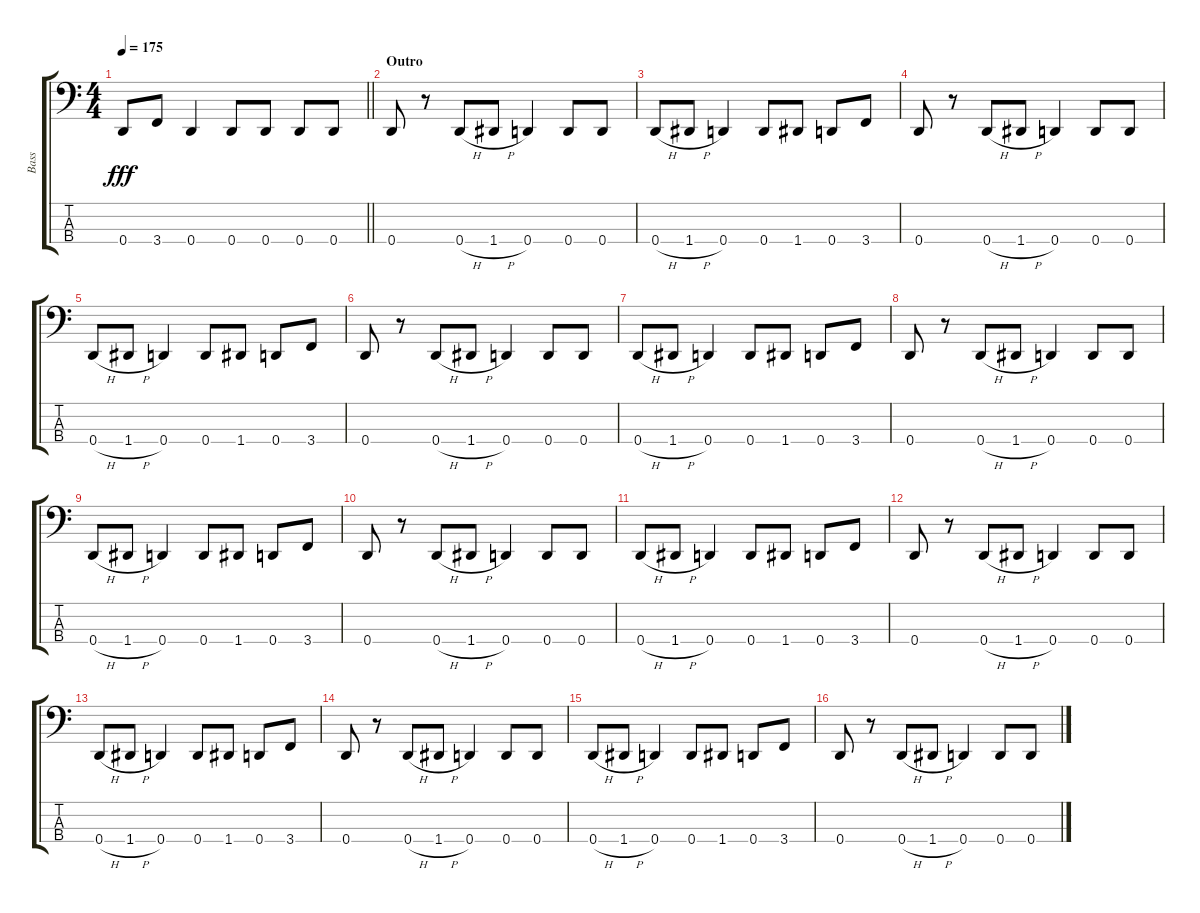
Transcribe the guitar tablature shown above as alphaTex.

\track ("Bass" "Bass") {instrument electricbasspick}
\staff {score tabs}
\tuning (G2 D2 A1 D1) {hide}
\ts (4 4)
\tempo 175
\clef f4
\barLineRight lightlight
\ks c
0.4.8{dy fff} 3.4.8 0.4.4 0.4.8 0.4.8 0.4.8 0.4.8 |
\section ("" "Outro")
0.4.8 r.8 0.4{h}.8 1.4{h}.8 0.4.4 0.4.8 0.4.8 |
0.4{h}.8 1.4{h}.8 0.4.4 0.4.8 1.4.8 0.4.8 3.4.8 |
0.4.8 r.8 0.4{h}.8 1.4{h}.8 0.4.4 0.4.8 0.4.8 |
0.4{h}.8 1.4{h}.8 0.4.4 0.4.8 1.4.8 0.4.8 3.4.8 |
0.4.8 r.8 0.4{h}.8 1.4{h}.8 0.4.4 0.4.8 0.4.8 |
0.4{h}.8 1.4{h}.8 0.4.4 0.4.8 1.4.8 0.4.8 3.4.8 |
0.4.8 r.8 0.4{h}.8 1.4{h}.8 0.4.4 0.4.8 0.4.8 |
0.4{h}.8 1.4{h}.8 0.4.4 0.4.8 1.4.8 0.4.8 3.4.8 |
0.4.8 r.8 0.4{h}.8 1.4{h}.8 0.4.4 0.4.8 0.4.8 |
0.4{h}.8 1.4{h}.8 0.4.4 0.4.8 1.4.8 0.4.8 3.4.8 |
0.4.8 r.8 0.4{h}.8 1.4{h}.8 0.4.4 0.4.8 0.4.8 |
0.4{h}.8 1.4{h}.8 0.4.4 0.4.8 1.4.8 0.4.8 3.4.8 |
0.4.8 r.8 0.4{h}.8 1.4{h}.8 0.4.4 0.4.8 0.4.8 |
0.4{h}.8 1.4{h}.8 0.4.4 0.4.8 1.4.8 0.4.8 3.4.8 |
0.4.8 r.8 0.4{h}.8 1.4{h}.8 0.4.4 0.4.8 0.4.8
